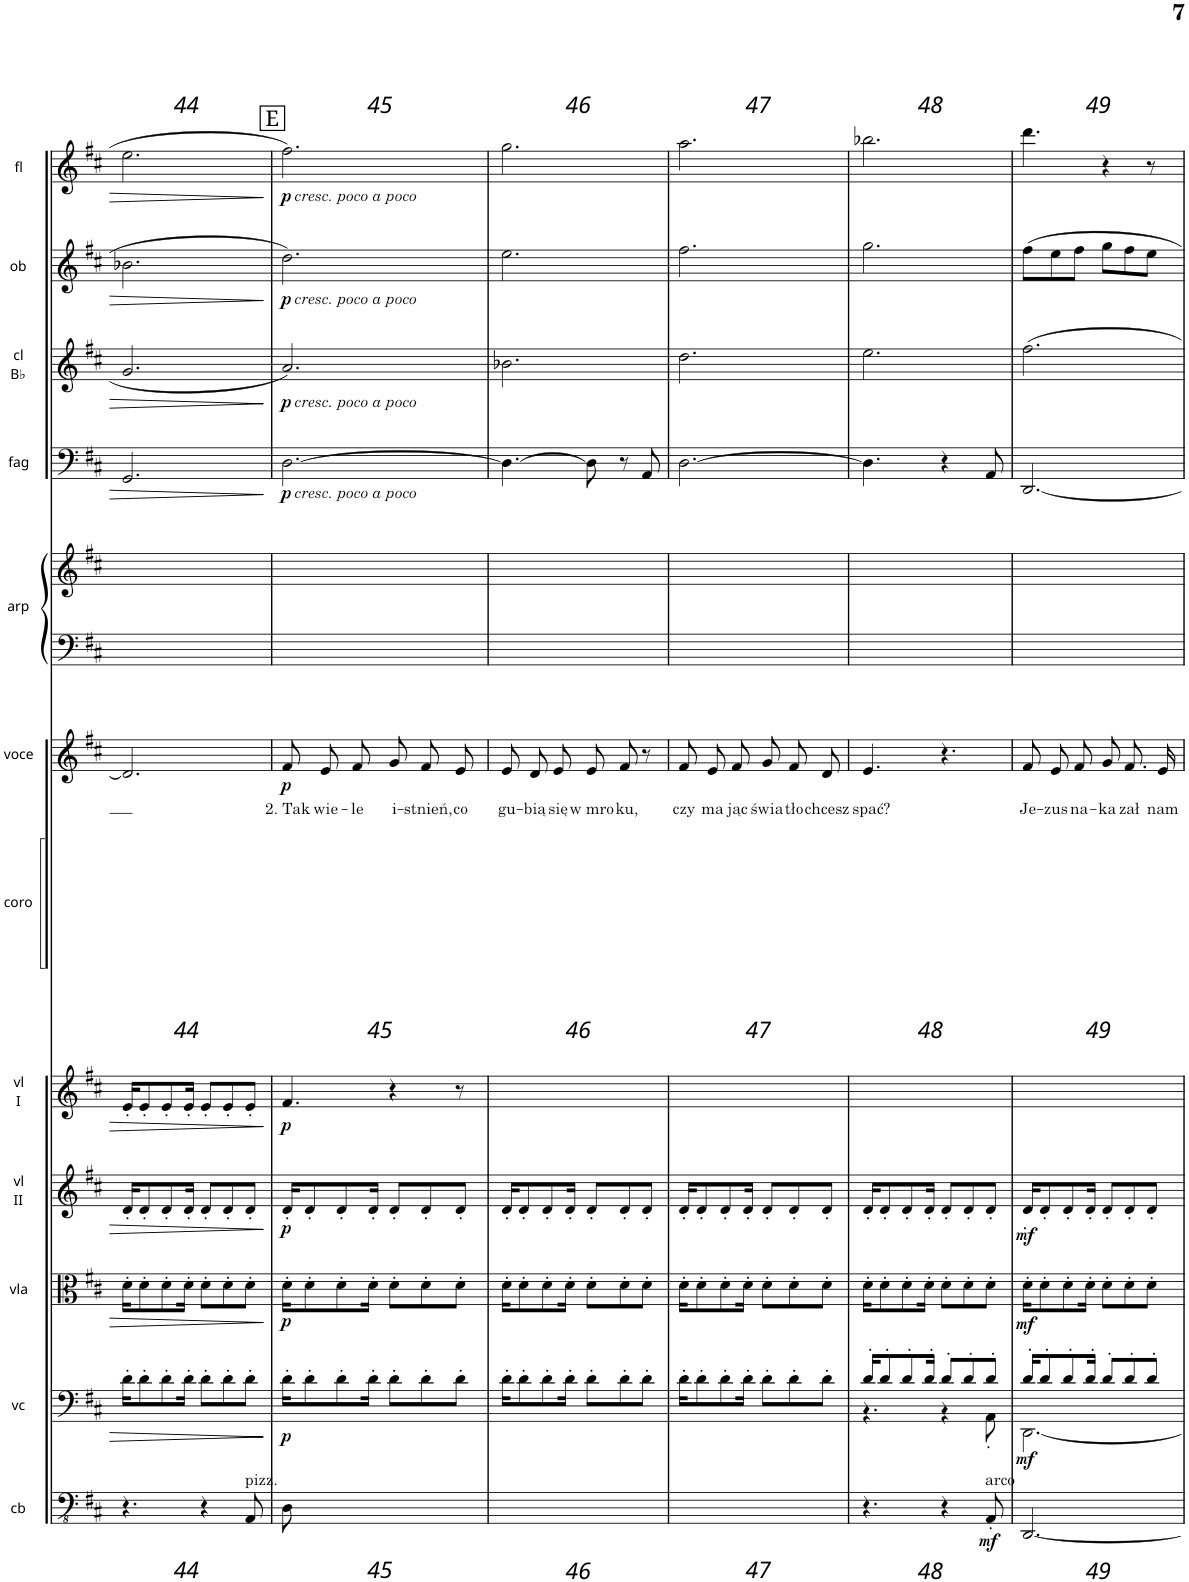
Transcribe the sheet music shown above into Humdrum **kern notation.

**kern	**dynam	**kern	**dynam	**kern	**dynam	**kern	**dynam	**kern	**dynam	**kern	**kern	**kern	**text	**dynam	**kern	**kern	**kern	**dynam	**kern	**dynam	**kern	**dynam	**kern	**dynam
*part12	*part12	*part11	*part11	*part10	*part10	*part9	*part9	*part8	*part8	*part7	*part7	*part6	*part6	*part6	*part5	*part5	*part4	*part4	*part3	*part3	*part2	*part2	*part1	*part1
*staff14	*staff14	*staff13	*staff13	*staff12	*staff12	*staff11	*staff11	*staff10	*staff10	*staff9	*staff8	*staff7	*staff7	*staff7	*staff6	*staff5	*staff4	*staff4	*staff3	*staff3	*staff2	*staff2	*staff1	*staff1
*I"contrabbassi	*	*I"violoncelli	*	*I"viole	*	*I"violini II	*	*I"violini I	*	*I"coro	*	*I"voce principale	*	*	*I"arpa	*	*I"fagotto	*	*I"clarinetto in Bb	*	*I"oboe	*	*I"flauto	*
*I'cb	*	*I'vc	*	*	*	*I'vl II	*	*I'vl I	*	*I'coro	*	*I'voce	*	*	*I'arp	*	*I'fag	*	*I'cl Bb	*	*I'ob	*	*I'fl	*
!!LO:PB:g=z
*clefFv4	*	*clefF4	*	*clefC3	*	*clefG2	*	*clefG2	*	*clefF4	*clefG2	*clefG2	*	*	*clefF4	*clefG2	*clefF4	*	*clefG2	*	*clefG2	*	*clefG2	*
*	*	*	*	*	*	*	*	*	*	*	*	*	*	*	*	*	*	*	*Trd1c2	*	*	*	*	*
*k[f#c#]	*	*k[f#c#]	*	*k[f#c#]	*	*k[f#c#]	*	*k[f#c#]	*	*k[f#c#]	*k[f#c#]	*k[f#c#]	*	*	*k[f#c#]	*k[f#c#]	*k[f#c#]	*	*k[f#c#]	*	*k[f#c#]	*	*k[f#c#]	*
*M6/8	*	*M6/8	*	*M6/8	*	*M6/8	*	*M6/8	*	*M6/8	*M6/8	*M6/8	*	*	*M6/8	*M6/8	*M6/8	*	*M6/8	*	*M6/8	*	*M6/8	*
=44	=44	=44	=44	=44	=44	=44	=44	=44	=44	=44	=44	=44	=44	=44	=44	=44	=44	=44	=44	=44	=44	=44	=44	=44
4.r	.	16d'\KL	.	16d'\KL	.	16d'/KL	.	16e'/KL	.	2.ryy	2.ryy	2.d/]	.	.	2.ryy	2.ryy	2.GG/	.	2.g/	.	2.b-X\	.	2.ee\	.
.	.	8d'\	.	8d'\	.	8d'/	.	8e'/	.	.	.	.	.	.	.	.	.	.	.	.	.	.	.	.
.	.	8d'\	.	8d'\	.	8d'/	.	8e'/	.	.	.	.	.	.	.	.	.	.	.	.	.	.	.	.
.	.	16d'\Jk	.	16d'\Jk	.	16d'/Jk	.	16e'/Jk	.	.	.	.	.	.	.	.	.	.	.	.	.	.	.	.
4r	.	8d'\L	.	8d'\L	.	8d'/L	.	8e'/L	.	.	.	.	.	.	.	.	.	.	.	.	.	.	.	.
.	.	8d'\	.	8d'\	.	8d'/	.	8e'/	.	.	.	.	.	.	.	.	.	.	.	.	.	.	.	.
!LO:TX:a:t=pizz.	!	!	!	!	!	!	!	!	!	!	!	!	!	!	!	!	!	!	!	!	!	!	!	!
8AAA/	.	8d'\J	.	8d'\J	.	8d'/J	.	8e'/J	.	.	.	.	.	.	.	.	.	.	.	.	.	.	.	.
!!LO:REH:place=s1:a:cj:fs=14:t=E
=45	=45	=45	=45	=45	=45	=45	=45	=45	=45	=45	=45	=45	=45	=45	=45	=45	=45	=45	=45	=45	=45	=45	=45	=45
!	!	!	!	!	!	!	!	!	!	!	!	!	!	!	!	!	!	!	!	!	!	!	!LO:TX:b:i:t=cresc. poco a poco	!
!	!	!	!	!	!	!	!	!	!	!	!	!	!	!	!	!	!	!	!	!	!LO:TX:b:i:t=cresc. poco a poco	!	!	!
!	!	!	!	!	!	!	!	!	!	!	!	!	!	!	!	!	!	!	!LO:TX:b:i:t=cresc. poco a poco	!	!	!	!	!
!	!	!	!	!	!	!	!	!	!	!	!	!	!	!	!	!	!LO:TX:b:i:t=cresc. poco a poco	!	!	!	!	!	!	!
!	!	!	!LO:DY:b	!	!LO:DY:b	!	!LO:DY:b	!	!LO:DY:b	!	!	!	!LO:LY:b	!LO:DY:b	!	!	!	!LO:DY:b	!	!LO:DY:b	!	!LO:DY:b	!	!LO:DY:b
8DD\	.	16d'\KL	p	16d'\KL	p	16d'/KL	p	4.f#/	p	2.ryy	2.ryy	8f#/L	2. Tak	p	2.ryy	2.ryy	[2.D\	p	2.a/	p	2.dd\	p	2.ff#\	p
.	.	8d'\	.	8d'\	.	8d'/	.	.	.	.	.	.	.	.	.	.	.	.	.	.	.	.	.	.
!	!	!	!	!	!	!	!	!	!	!	!	!	!LO:LY:b	!	!	!	!	!	!	!	!	!	!	!
8ryy	.	.	.	.	.	.	.	.	.	.	.	8e/	wie-	.	.	.	.	.	.	.	.	.	.	.
.	.	8d'\	.	8d'\	.	8d'/	.	.	.	.	.	.	.	.	.	.	.	.	.	.	.	.	.	.
!	!	!	!	!	!	!	!	!	!	!	!	!	!LO:LY:b	!	!	!	!	!	!	!	!	!	!	!
8ryy	.	.	.	.	.	.	.	.	.	.	.	8f#/J	-le	.	.	.	.	.	.	.	.	.	.	.
.	.	16d'\Jk	.	16d'\Jk	.	16d'/Jk	.	.	.	.	.	.	.	.	.	.	.	.	.	.	.	.	.	.
!	!	!	!	!	!	!	!	!	!	!	!	!	!LO:LY:b	!	!	!	!	!	!	!	!	!	!	!
4ryy	.	8d'\L	.	8d'\L	.	8d'/L	.	4r	.	.	.	8g/L	i-	.	.	.	.	.	.	.	.	.	.	.
!	!	!	!	!	!	!	!	!	!	!	!	!	!LO:LY:b	!	!	!	!	!	!	!	!	!	!	!
.	.	8d'\	.	8d'\	.	8d'/	.	.	.	.	.	8f#/	-stnień,	.	.	.	.	.	.	.	.	.	.	.
!	!	!	!	!	!	!	!	!	!	!	!	!	!LO:LY:b	!	!	!	!	!	!	!	!	!	!	!
8ryy	.	8d'\J	.	8d'\J	.	8d'/J	.	8r	.	.	.	8e/J	co	.	.	.	.	.	.	.	.	.	.	.
=46	=46	=46	=46	=46	=46	=46	=46	=46	=46	=46	=46	=46	=46	=46	=46	=46	=46	=46	=46	=46	=46	=46	=46	=46
!	!	!	!	!	!	!	!	!	!	!	!	!	!LO:LY:b	!	!	!	!	!	!	!	!	!	!	!
2.ryy	.	16d'\KL	.	16d'\KL	.	16d'/KL	.	2.ryy	.	2.ryy	2.ryy	8e/L	gu-	.	2.ryy	2.ryy	4.D\_	.	2.b-X\	.	2.ee\	.	2.gg\	.
.	.	8d'\	.	8d'\	.	8d'/	.	.	.	.	.	.	.	.	.	.	.	.	.	.	.	.	.	.
!	!	!	!	!	!	!	!	!	!	!	!	!	!LO:LY:b	!	!	!	!	!	!	!	!	!	!	!
.	.	.	.	.	.	.	.	.	.	.	.	8d/	-bią	.	.	.	.	.	.	.	.	.	.	.
.	.	8d'\	.	8d'\	.	8d'/	.	.	.	.	.	.	.	.	.	.	.	.	.	.	.	.	.	.
!	!	!	!	!	!	!	!	!	!	!	!	!	!LO:LY:b	!	!	!	!	!	!	!	!	!	!	!
.	.	.	.	.	.	.	.	.	.	.	.	8e/J	się	.	.	.	.	.	.	.	.	.	.	.
.	.	16d'\Jk	.	16d'\Jk	.	16d'/Jk	.	.	.	.	.	.	.	.	.	.	.	.	.	.	.	.	.	.
!	!	!	!	!	!	!	!	!	!	!	!	!	!LO:LY:b	!	!	!	!	!	!	!	!	!	!	!
.	.	8d'\L	.	8d'\L	.	8d'/L	.	.	.	.	.	8e/L	w mro-	.	.	.	8D\]	.	.	.	.	.	.	.
!	!	!	!	!	!	!	!	!	!	!	!	!	!LO:LY:b	!	!	!	!	!	!	!	!	!	!	!
.	.	8d'\	.	8d'\	.	8d'/	.	.	.	.	.	8f#/J	-ku,	.	.	.	8r	.	.	.	.	.	.	.
.	.	8d'\J	.	8d'\J	.	8d'/J	.	.	.	.	.	8r	.	.	.	.	8AA/	.	.	.	.	.	.	.
=47	=47	=47	=47	=47	=47	=47	=47	=47	=47	=47	=47	=47	=47	=47	=47	=47	=47	=47	=47	=47	=47	=47	=47	=47
!	!	!	!	!	!	!	!	!	!	!	!	!	!LO:LY:b	!	!	!	!	!	!	!	!	!	!	!
2.ryy	.	16d'\KL	.	16d'\KL	.	16d'/KL	.	2.ryy	.	2.ryy	2.ryy	8f#/L	czy	.	2.ryy	2.ryy	[2.D\	.	2.dd\	.	2.ff#\	.	2.aa\	.
.	.	8d'\	.	8d'\	.	8d'/	.	.	.	.	.	.	.	.	.	.	.	.	.	.	.	.	.	.
!	!	!	!	!	!	!	!	!	!	!	!	!	!LO:LY:b	!	!	!	!	!	!	!	!	!	!	!
.	.	.	.	.	.	.	.	.	.	.	.	8e/	ma-	.	.	.	.	.	.	.	.	.	.	.
.	.	8d'\	.	8d'\	.	8d'/	.	.	.	.	.	.	.	.	.	.	.	.	.	.	.	.	.	.
!	!	!	!	!	!	!	!	!	!	!	!	!	!LO:LY:b	!	!	!	!	!	!	!	!	!	!	!
.	.	.	.	.	.	.	.	.	.	.	.	8f#/J	-jąc	.	.	.	.	.	.	.	.	.	.	.
.	.	16d'\Jk	.	16d'\Jk	.	16d'/Jk	.	.	.	.	.	.	.	.	.	.	.	.	.	.	.	.	.	.
!	!	!	!	!	!	!	!	!	!	!	!	!	!LO:LY:b	!	!	!	!	!	!	!	!	!	!	!
.	.	8d'\L	.	8d'\L	.	8d'/L	.	.	.	.	.	8g/L	świa-	.	.	.	.	.	.	.	.	.	.	.
!	!	!	!	!	!	!	!	!	!	!	!	!	!LO:LY:b	!	!	!	!	!	!	!	!	!	!	!
.	.	8d'\	.	8d'\	.	8d'/	.	.	.	.	.	8f#/	-tło	.	.	.	.	.	.	.	.	.	.	.
!	!	!	!	!	!	!	!	!	!	!	!	!	!LO:LY:b	!	!	!	!	!	!	!	!	!	!	!
.	.	8d'\J	.	8d'\J	.	8d'/J	.	.	.	.	.	8d/J	chcesz	.	.	.	.	.	.	.	.	.	.	.
=48	=48	=48	=48	=48	=48	=48	=48	=48	=48	=48	=48	=48	=48	=48	=48	=48	=48	=48	=48	=48	=48	=48	=48	=48
*	*	*^	*	*	*	*	*	*	*	*	*	*	*	*	*	*	*	*	*	*	*	*	*	*
!	!	!	!	!	!	!	!	!	!	!	!	!	!	!LO:LY:b	!	!	!	!	!	!	!	!	!	!	!
4.r	.	16d'/KL	4.r	.	16d'\KL	.	16d'/KL	.	2.ryy	.	2.ryy	2.ryy	4.e/	spać?	.	2.ryy	2.ryy	4.D\]	.	2.ee\	.	2.gg\	.	2.bb-X\	.
.	.	8d'/	.	.	8d'\	.	8d'/	.	.	.	.	.	.	.	.	.	.	.	.	.	.	.	.	.	.
.	.	8d'/	.	.	8d'\	.	8d'/	.	.	.	.	.	.	.	.	.	.	.	.	.	.	.	.	.	.
.	.	16d'/Jk	.	.	16d'\Jk	.	16d'/Jk	.	.	.	.	.	.	.	.	.	.	.	.	.	.	.	.	.	.
4r	.	8d'/L	4r	.	8d'\L	.	8d'/L	.	.	.	.	.	4.r	.	.	.	.	4r	.	.	.	.	.	.	.
.	.	8d'/	.	.	8d'\	.	8d'/	.	.	.	.	.	.	.	.	.	.	.	.	.	.	.	.	.	.
!LO:TX:a:t=arco	!	!	!	!	!	!	!	!	!	!	!	!	!	!	!	!	!	!	!	!	!	!	!	!	!
!	!LO:DY:b	!	!	!	!	!	!	!	!	!	!	!	!	!	!	!	!	!	!	!	!	!	!	!	!
8AAA'/	mf	8d'/J	8AA'\	.	8d'\J	.	8d'/J	.	.	.	.	.	.	.	.	.	.	8AA/	.	.	.	.	.	.	.
=49	=49	=49	=49	=49	=49	=49	=49	=49	=49	=49	=49	=49	=49	=49	=49	=49	=49	=49	=49	=49	=49	=49	=49	=49	=49
!	!	!	!	!LO:DY:b	!	!LO:DY:b	!	!LO:DY:b	!	!	!	!	!	!LO:LY:b	!	!	!	!	!	!	!	!	!	!	!
[2.DDD/	.	16d'/KL	[2.DD\	mf	16d'\KL	mf	16d'/KL	mf	2.ryy	.	2.ryy	2.ryy	8f#/L	Je-	.	2.ryy	2.ryy	[2.DD/	.	2.ff#\	.	8ff#\L	.	4.ddd\	.
.	.	8d'/	.	.	8d'\	.	8d'/	.	.	.	.	.	.	.	.	.	.	.	.	.	.	.	.	.	.
!	!	!	!	!	!	!	!	!	!	!	!	!	!	!LO:LY:b	!	!	!	!	!	!	!	!	!	!	!
.	.	.	.	.	.	.	.	.	.	.	.	.	8e/	-zus	.	.	.	.	.	.	.	8ee\	.	.	.
.	.	8d'/	.	.	8d'\	.	8d'/	.	.	.	.	.	.	.	.	.	.	.	.	.	.	.	.	.	.
!	!	!	!	!	!	!	!	!	!	!	!	!	!	!LO:LY:b	!	!	!	!	!	!	!	!	!	!	!
.	.	.	.	.	.	.	.	.	.	.	.	.	8f#/J	na-	.	.	.	.	.	.	.	8ff#\J	.	.	.
.	.	16d'/Jk	.	.	16d'\Jk	.	16d'/Jk	.	.	.	.	.	.	.	.	.	.	.	.	.	.	.	.	.	.
!	!	!	!	!	!	!	!	!	!	!	!	!	!	!LO:LY:b	!	!	!	!	!	!	!	!	!	!	!
.	.	8d'/L	.	.	8d'\L	.	8d'/L	.	.	.	.	.	8g/L	-ka-	.	.	.	.	.	.	.	8gg\L	.	4r	.
!	!	!	!	!	!	!	!	!	!	!	!	!	!	!LO:LY:b	!	!	!	!	!	!	!	!	!	!	!
.	.	8d'/	.	.	8d'\	.	8d'/	.	.	.	.	.	8.f#/	-zał	.	.	.	.	.	.	.	8ff#\	.	.	.
.	.	8d'/J	.	.	8d'\J	.	8d'/J	.	.	.	.	.	.	.	.	.	.	.	.	.	.	8ee\J	.	8r	.
!	!	!	!	!	!	!	!	!	!	!	!	!	!	!LO:LY:b	!	!	!	!	!	!	!	!	!	!	!
.	.	.	.	.	.	.	.	.	.	.	.	.	16e/Jk	nam	.	.	.	.	.	.	.	.	.	.	.
*	*	*v	*v	*	*	*	*	*	*	*	*	*	*	*	*	*	*	*	*	*	*	*	*	*	*
=	=	=	=	=	=	=	=	=	=	=	=	=	=	=	=	=	=	=	=	=	=	=	=	=
*-	*-	*-	*-	*-	*-	*-	*-	*-	*-	*-	*-	*-	*-	*-	*-	*-	*-	*-	*-	*-	*-	*-	*-	*-
